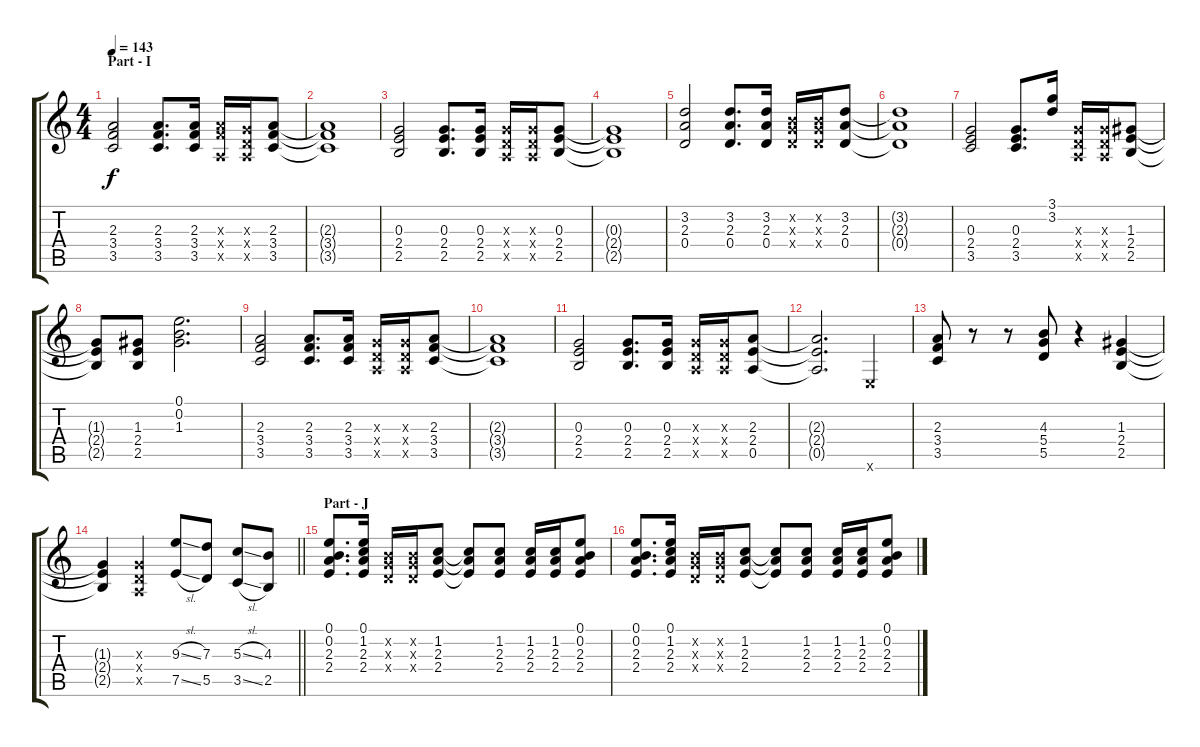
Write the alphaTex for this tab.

\track "" {instrument distortionguitar}
\staff {score tabs}
\tuning (E4 B3 G3 D3 A2 E2) {hide}
\ts (4 4)
\section ("" "Part - I")
\tempo 143
\clef g2
\ks c
(2.3 3.4 3.5).2{dy f} (2.3 3.4 3.5).8{d} (2.3 3.4 3.5).16 (2.3{x} 3.4{x} 0.5{x}).16 (0.3{x} 0.4{x} 0.5{x}).16 (2.3 3.4 3.5).8 |
(2.3{t} 3.4{t} 3.5{t}).1 |
(0.3 2.4 2.5).2 (0.3 2.4 2.5).8{d} (0.3 2.4 2.5).16 (0.3{x} 0.4{x} 0.5{x}).16 (0.3{x} 0.4{x} 0.5{x}).16 (0.3 2.4 2.5).8 |
(0.3{t} 2.4{t} 2.5{t}).1 |
(3.2 2.3 0.4).2 (3.2 2.3 0.4).8{d} (3.2 2.3 0.4).16 (0.2{x} 0.3{x} 0.4{x}).16 (0.2{x} 0.3{x} 0.4{x}).16 (3.2 2.3 0.4).8 |
(3.2{t} 2.3{t} 0.4{t}).1 |
(0.3 2.4 3.5).2 (0.3 2.4 3.5).8{d} (3.1 3.2).16 (0.3{x} 0.4{x} 0.5{x}).16 (0.3{x} 0.4{x} 0.5{x}).16 (1.3 2.4 2.5).8 |
(1.3{t} 2.4{t} 2.5{t}).8 (1.3 2.4 2.5).8 (0.1 0.2 1.3).2{d} |
(2.3 3.4 3.5).2 (2.3 3.4 3.5).8{d} (2.3 3.4 3.5).16 (0.3{x} 0.4{x} 0.5{x}).16 (0.3{x} 0.4{x} 0.5{x}).16 (2.3 3.4 3.5).8 |
(2.3{t} 3.4{t} 3.5{t}).1 |
(0.3 2.4 2.5).2 (0.3 2.4 2.5).8{d} (0.3 2.4 2.5).16 (0.3{x} 0.4{x} 0.5{x}).16 (0.3{x} 0.4{x} 0.5{x}).16 (2.3 2.4 0.5).8 |
(2.3{t} 2.4{t} 0.5{t}).2{d} 0.6{x}.4 |
(2.3 3.4 3.5).8 r.8 r.8 (4.3 5.4 5.5).8 r.4 (1.3 2.4 2.5).4 |
\barLineRight lightlight
(1.3{t} 2.4{t} 2.5{t}).4 (0.3{x} 0.4{x} 0.5{x}).4 (9.3{sl} 7.5{sl}).8 (7.3 5.5).8 (5.3{sl} 3.5{sl}).8 (4.3 2.5).8 |
\section ("" "Part - J")
(0.1 0.2 2.3 2.4).8{d} (0.1 1.2 2.3 2.4).16 (0.2{x} 0.3{x} 0.4{x}).16 (0.2{x} 0.3{x} 0.4{x}).16 (1.2 2.3 2.4).8 (1.2{t} 2.3{t} 2.4{t}).8 (1.2 2.3 2.4).8 (1.2 2.3 2.4).16 (1.2 2.3 2.4).16 (0.1 0.2 2.3 2.4).8 |
(0.1 0.2 2.3 2.4).8{d} (0.1 1.2 2.3 2.4).16 (0.2{x} 0.3{x} 0.4{x}).16 (0.2{x} 0.3{x} 0.4{x}).16 (1.2 2.3 2.4).8 (1.2{t} 2.3{t} 2.4{t}).8 (1.2 2.3 2.4).8 (1.2 2.3 2.4).16 (1.2 2.3 2.4).16 (0.1 0.2 2.3 2.4).8
